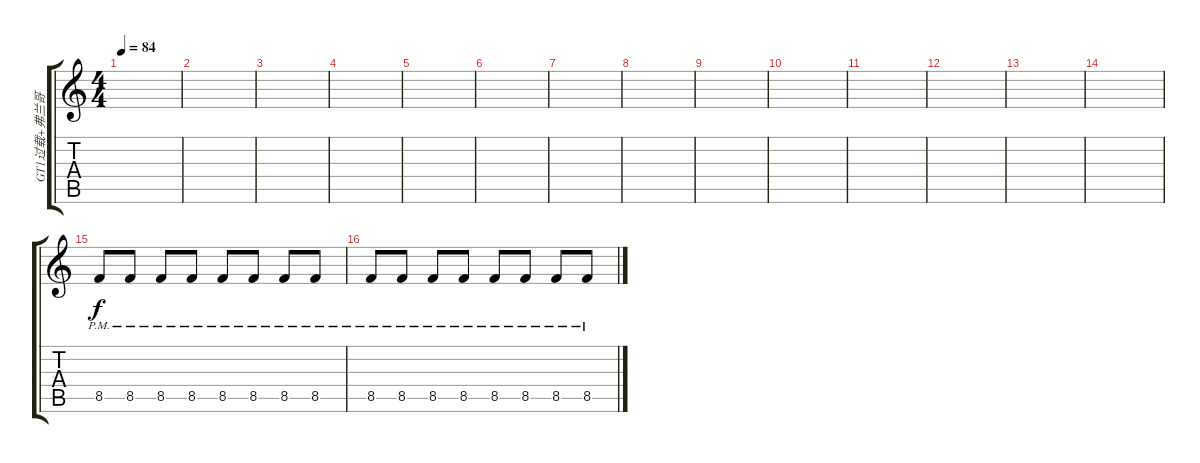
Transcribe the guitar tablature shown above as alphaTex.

\track ("GT1过载+弗兰哥" "GT1过载+弗兰哥") {instrument electricguitarmuted}
\staff {score tabs}
\tuning (E4 B3 G3 D3 A2 E2) {hide}
\ts (4 4)
\tempo 84
\clef g2
\ks c
|
|
|
|
|
|
|
|
|
|
|
|
|
|
8.5{pm}.8 8.5{pm}.8 8.5{pm}.8 8.5{pm}.8 8.5{pm}.8 8.5{pm}.8 8.5{pm}.8 8.5{pm}.8 |
8.5{pm}.8 8.5{pm}.8 8.5{pm}.8 8.5{pm}.8 8.5{pm}.8 8.5{pm}.8 8.5{pm}.8 8.5{pm}.8
